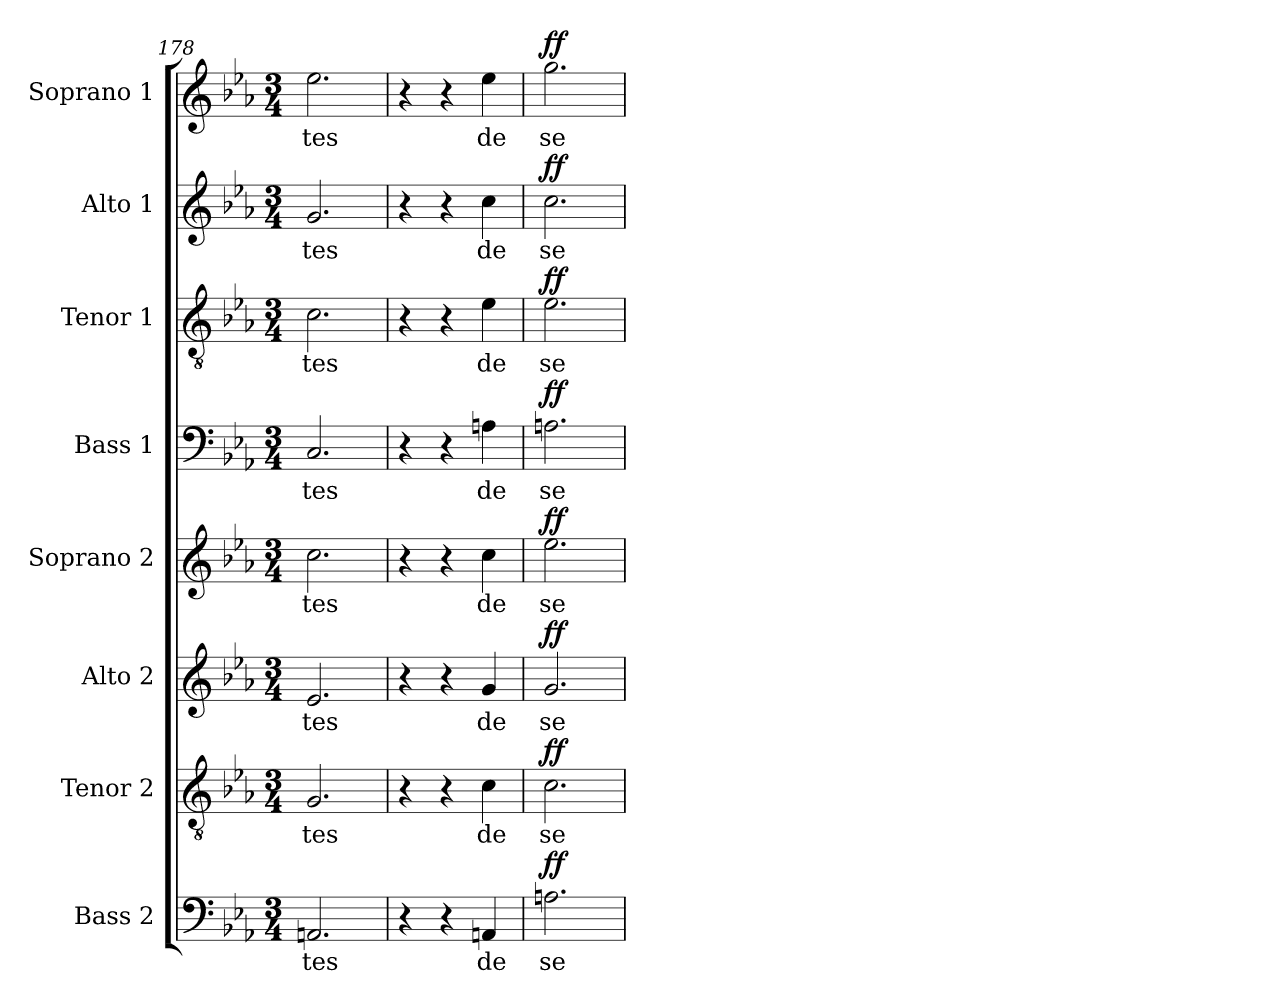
**kern	**text	**dynam	**kern	**text	**dynam	**kern	**text	**dynam	**kern	**text	**dynam	**kern	**text	**dynam	**kern	**text	**dynam	**kern	**text	**dynam	**kern	**text	**dynam
*part8	*part8	*part8	*part7	*part7	*part7	*part6	*part6	*part6	*part5	*part5	*part5	*part4	*part4	*part4	*part3	*part3	*part3	*part2	*part2	*part2	*part1	*part1	*part1
*staff8	*staff8	*staff8	*staff7	*staff7	*staff7	*staff6	*staff6	*staff6	*staff5	*staff5	*staff5	*staff4	*staff4	*staff4	*staff3	*staff3	*staff3	*staff2	*staff2	*staff2	*staff1	*staff1	*staff1
*I"Bass 2	*	*	*I"Tenor 2	*	*	*I"Alto 2	*	*	*I"Soprano 2	*	*	*I"Bass 1	*	*	*I"Tenor 1	*	*	*I"Alto 1	*	*	*I"Soprano 1	*	*
*I'B 2.	*	*	*I'T 2.	*	*	*I'A 2.	*	*	*I'S 2.	*	*	*I'B 1.	*	*	*I'T 1.	*	*	*I'A 1.	*	*	*I'S 1.	*	*
*clefF4	*	*	*clefGv2	*	*	*clefG2	*	*	*clefG2	*	*	*clefF4	*	*	*clefGv2	*	*	*clefG2	*	*	*clefG2	*	*
*	*	*	*ITrd7c12	*	*	*	*	*	*	*	*	*	*	*	*ITrd7c12	*	*	*	*	*	*	*	*
*k[b-e-a-]	*	*	*k[b-e-a-]	*	*	*k[b-e-a-]	*	*	*k[b-e-a-]	*	*	*k[b-e-a-]	*	*	*k[b-e-a-]	*	*	*k[b-e-a-]	*	*	*k[b-e-a-]	*	*
*E-:	*	*	*E-:	*	*	*E-:	*	*	*E-:	*	*	*E-:	*	*	*E-:	*	*	*E-:	*	*	*E-:	*	*
*M3/4	*	*	*M3/4	*	*	*M3/4	*	*	*M3/4	*	*	*M3/4	*	*	*M3/4	*	*	*M3/4	*	*	*M3/4	*	*
=178	=178	=178	=178	=178	=178	=178	=178	=178	=178	=178	=178	=178	=178	=178	=178	=178	=178	=178	=178	=178	=178	=178	=178
!	!LO:LY:b:color=#000000	!	!	!	!	!	!	!	!	!	!	!	!	!	!	!	!	!	!	!	!	!	!
!	!	!	!	!LO:LY:b:color=#000000	!	!	!	!	!	!	!	!	!	!	!	!	!	!	!	!	!	!	!
!	!	!	!	!	!	!	!LO:LY:b:color=#000000	!	!	!	!	!	!	!	!	!	!	!	!	!	!	!	!
!	!	!	!	!	!	!	!	!	!	!LO:LY:b:color=#000000	!	!	!	!	!	!	!	!	!	!	!	!	!
!	!	!	!	!	!	!	!	!	!	!	!	!	!LO:LY:b:color=#000000	!	!	!	!	!	!	!	!	!	!
!	!	!	!	!	!	!	!	!	!	!	!	!	!	!	!	!LO:LY:b:color=#000000	!	!	!	!	!	!	!
!	!	!	!	!	!	!	!	!	!	!	!	!	!	!	!	!	!	!	!LO:LY:b:color=#000000	!	!	!	!
!	!	!	!	!	!	!	!	!	!	!	!	!	!	!	!	!	!	!	!	!	!	!LO:LY:b:color=#000000	!
2.AAni/	-tes	.	2.GGi/	-tes	.	2.e-i/	-tes	.	2.cci\	-tes	.	2.Ci/	-tes	.	2.Ci\	-tes	.	2.gi/	-tes	.	2.ee-i\	-tes	.
=179	=179	=179	=179	=179	=179	=179	=179	=179	=179	=179	=179	=179	=179	=179	=179	=179	=179	=179	=179	=179	=179	=179	=179
4r	.	.	4r	.	.	4r	.	.	4r	.	.	4r	.	.	4r	.	.	4r	.	.	4r	.	.
4r	.	.	4r	.	.	4r	.	.	4r	.	.	4r	.	.	4r	.	.	4r	.	.	4r	.	.
!	!LO:LY:b:color=#000000	!	!	!	!	!	!	!	!	!	!	!	!	!	!	!	!	!	!	!	!	!	!
!	!	!	!	!LO:LY:b:color=#000000	!	!	!	!	!	!	!	!	!	!	!	!	!	!	!	!	!	!	!
!	!	!	!	!	!	!	!LO:LY:b:color=#000000	!	!	!	!	!	!	!	!	!	!	!	!	!	!	!	!
!	!	!	!	!	!	!	!	!	!	!LO:LY:b:color=#000000	!	!	!	!	!	!	!	!	!	!	!	!	!
!	!	!	!	!	!	!	!	!	!	!	!	!	!LO:LY:b:color=#000000	!	!	!	!	!	!	!	!	!	!
!	!	!	!	!	!	!	!	!	!	!	!	!	!	!	!	!LO:LY:b:color=#000000	!	!	!	!	!	!	!
!	!	!	!	!	!	!	!	!	!	!	!	!	!	!	!	!	!	!	!LO:LY:b:color=#000000	!	!	!	!
!	!	!	!	!	!	!	!	!	!	!	!	!	!	!	!	!	!	!	!	!	!	!LO:LY:b:color=#000000	!
4AAni/	de	.	4Ci\	de	.	4gi/	de	.	4cci\	de	.	4Ani\	de	.	4E-i\	de	.	4cci\	de	.	4ee-i\	de	.
=180	=180	=180	=180	=180	=180	=180	=180	=180	=180	=180	=180	=180	=180	=180	=180	=180	=180	=180	=180	=180	=180	=180	=180
!	!LO:LY:b:color=#000000	!	!	!	!	!	!	!	!	!	!	!	!	!	!	!	!	!	!	!	!	!	!
!	!	!	!	!LO:LY:b:color=#000000	!	!	!	!	!	!	!	!	!	!	!	!	!	!	!	!	!	!	!
!	!	!	!	!	!	!	!LO:LY:b:color=#000000	!	!	!	!	!	!	!	!	!	!	!	!	!	!	!	!
!	!	!	!	!	!	!	!	!	!	!LO:LY:b:color=#000000	!	!	!	!	!	!	!	!	!	!	!	!	!
!	!	!	!	!	!	!	!	!	!	!	!	!	!LO:LY:b:color=#000000	!	!	!	!	!	!	!	!	!	!
!	!	!	!	!	!	!	!	!	!	!	!	!	!	!	!	!LO:LY:b:color=#000000	!	!	!	!	!	!	!
!	!	!	!	!	!	!	!	!	!	!	!	!	!	!	!	!	!	!	!LO:LY:b:color=#000000	!	!	!	!
!	!	!	!	!	!	!	!	!	!	!	!	!	!	!	!	!	!	!	!	!	!	!LO:LY:b:color=#000000	!
2.Ani\	se-	ff	2.Ci\	se-	ff	2.gi/	se-	ff	2.ee-i\	se-	ff	2.Ani\	se-	ff	2.E-i\	se-	ff	2.cci\	se-	ff	2.ggi\	se-	ff
=	=	=	=	=	=	=	=	=	=	=	=	=	=	=	=	=	=	=	=	=	=	=	=
*-	*-	*-	*-	*-	*-	*-	*-	*-	*-	*-	*-	*-	*-	*-	*-	*-	*-	*-	*-	*-	*-	*-	*-
